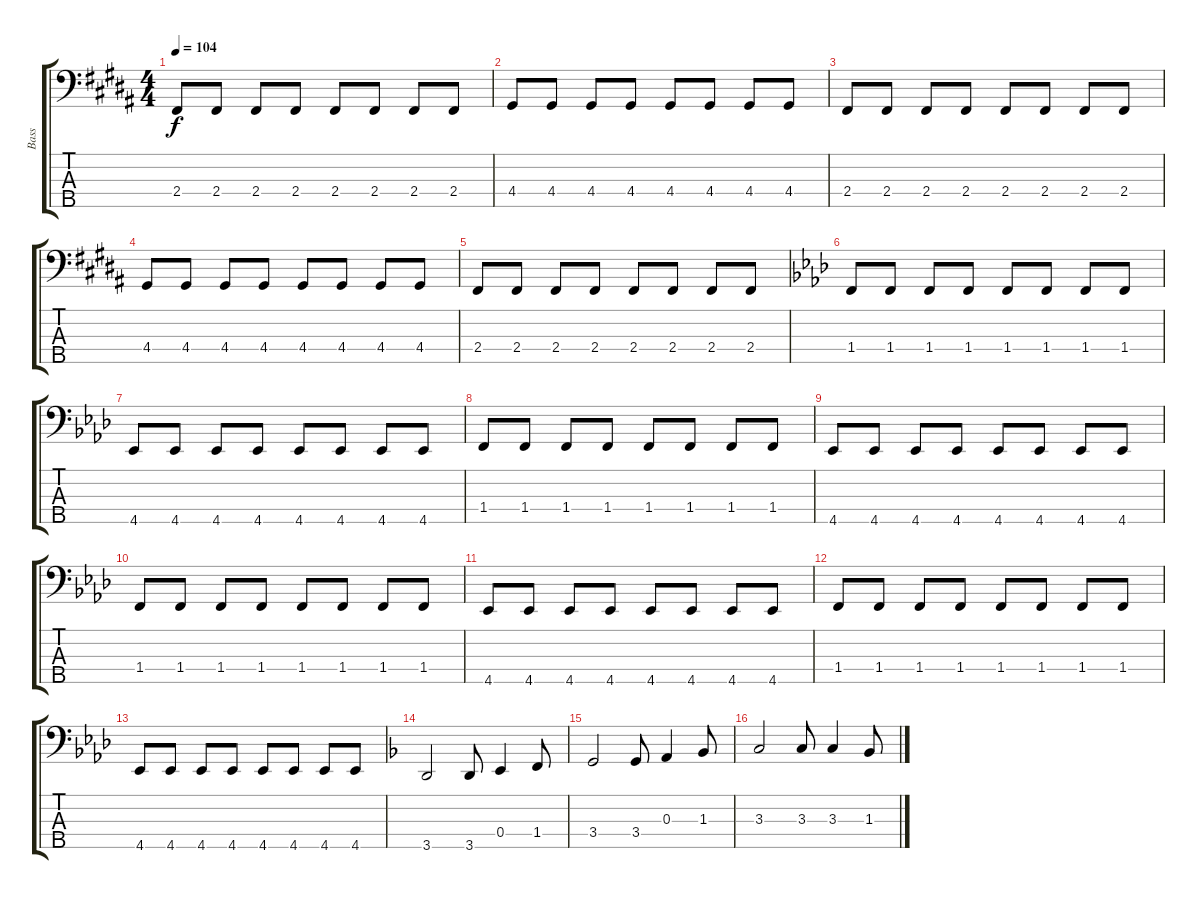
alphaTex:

\track ("Bass" "Bass") {instrument electricbassfinger}
\staff {score tabs}
\tuning (G2 D2 A1 E1 B0) {hide}
\ts (4 4)
\tempo 104
\clef f4
\ks b
2.4.8{dy f} 2.4.8 2.4.8 2.4.8 2.4.8 2.4.8 2.4.8 2.4.8 |
4.4.8 4.4.8 4.4.8 4.4.8 4.4.8 4.4.8 4.4.8 4.4.8 |
2.4.8 2.4.8 2.4.8 2.4.8 2.4.8 2.4.8 2.4.8 2.4.8 |
4.4.8 4.4.8 4.4.8 4.4.8 4.4.8 4.4.8 4.4.8 4.4.8 |
2.4.8 2.4.8 2.4.8 2.4.8 2.4.8 2.4.8 2.4.8 2.4.8 |
\ks ab
1.4.8 1.4.8 1.4.8 1.4.8 1.4.8 1.4.8 1.4.8 1.4.8 |
4.5.8 4.5.8 4.5.8 4.5.8 4.5.8 4.5.8 4.5.8 4.5.8 |
1.4.8 1.4.8 1.4.8 1.4.8 1.4.8 1.4.8 1.4.8 1.4.8 |
4.5.8 4.5.8 4.5.8 4.5.8 4.5.8 4.5.8 4.5.8 4.5.8 |
1.4.8 1.4.8 1.4.8 1.4.8 1.4.8 1.4.8 1.4.8 1.4.8 |
4.5.8 4.5.8 4.5.8 4.5.8 4.5.8 4.5.8 4.5.8 4.5.8 |
1.4.8 1.4.8 1.4.8 1.4.8 1.4.8 1.4.8 1.4.8 1.4.8 |
4.5.8 4.5.8 4.5.8 4.5.8 4.5.8 4.5.8 4.5.8 4.5.8 |
\ks f
3.5.2 3.5.8 0.4.4 1.4.8 |
3.4.2 3.4.8 0.3.4 1.3.8 |
3.3.2 3.3.8 3.3.4 1.3.8
